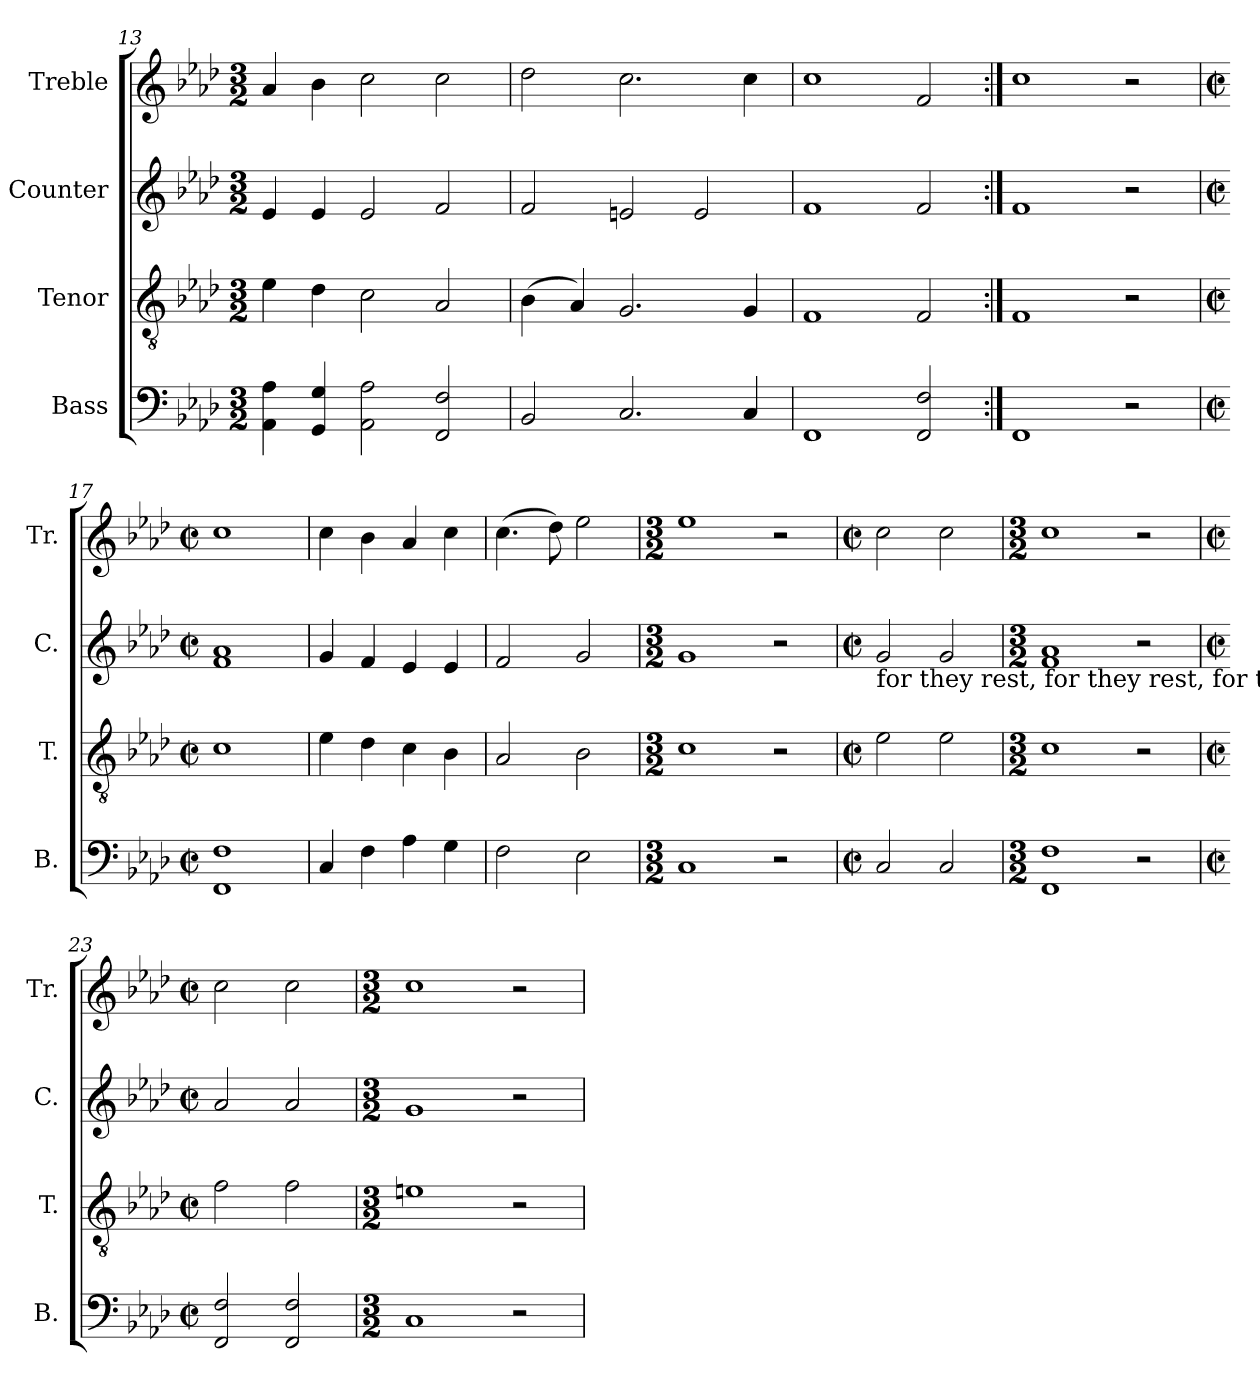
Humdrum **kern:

**kern	**kern	**kern	**kern
*part4	*part3	*part2	*part1
*staff4	*staff3	*staff2	*staff1
*I"Bass	*I"Tenor	*I"Counter	*I"Treble
*I'B.	*I'T.	*I'C.	*I'Tr.
*clefF4	*clefGv2	*clefG2	*clefG2
*k[b-e-a-d-]	*k[b-e-a-d-]	*k[b-e-a-d-]	*k[b-e-a-d-]
*M3/2	*M3/2	*M3/2	*M3/2
=13	=13	=13	=13
4AA-\ 4A-\	4e-\	4e-/	4a-/
4GG/ 4G/	4d-\	4e-/	4b-\
2AA-\ 2A-\	2c\	2e-/	2cc\
2FF/ 2F/	2A-/	2f/	2cc\
=14	=14	=14	=14
2BB-/	(4B-\	2f/	2dd-\
.	4A-/)	.	.
2.C/	2.G/	2en/	2.cc\
.	.	2e/	.
4C/	4G/	.	4cc\
=15	=15	=15	=15
1FF	1F	1f	1cc
2FF/ 2F/	2F/	2f/	2f/
=16:|!	=16:|!	=16:|!	=16:|!
1FF	1F	1f	1cc
2r	2r	2r	2r
=17	=17	=17	=17
*M2/2	*M2/2	*M2/2	*M2/2
*met(c|)	*met(c|)	*met(c|)	*met(c|)
1FF 1F	1c	1f 1a-	1cc
=18	=18	=18	=18
4C/	4e-\	4g/	4cc\
4F\	4d-\	4f/	4b-\
4A-\	4c\	4e-/	4a-/
4G\	4B-\	4e-/	4cc\
=19	=19	=19	=19
2F\	2A-/	2f/	(4.cc\
.	.	.	8dd-\)
2E-\	2B-\	2g/	2ee-\
=20	=20	=20	=20
*M3/2	*M3/2	*M3/2	*M3/2
1C	1c	1g	1ee-
2r	2r	2r	2r
!!LO:LB:g=z
=21	=21	=21	=21
*M2/2	*M2/2	*M2/2	*M2/2
*met(c|)	*met(c|)	*met(c|)	*met(c|)
!	!	!LO:TX:b:t=for  they     rest,                  for   they    rest,                  for  they     rest              from their labors, from their labors, from their labors and their	!
2C/	2e-\	2g/	2cc\
2C/	2e-\	2g/	2cc\
=22	=22	=22	=22
*M3/2	*M3/2	*M3/2	*M3/2
1FF 1F	1c	1f 1a-	1cc
2r	2r	2r	2r
=23	=23	=23	=23
*M2/2	*M2/2	*M2/2	*M2/2
*met(c|)	*met(c|)	*met(c|)	*met(c|)
2FF/ 2F/	2f\	2a-/	2cc\
2FF/ 2F/	2f\	2a-/	2cc\
=24	=24	=24	=24
*M3/2	*M3/2	*M3/2	*M3/2
1C	1en	1g	1cc
2r	2r	2r	2r
=	=	=	=
*-	*-	*-	*-
